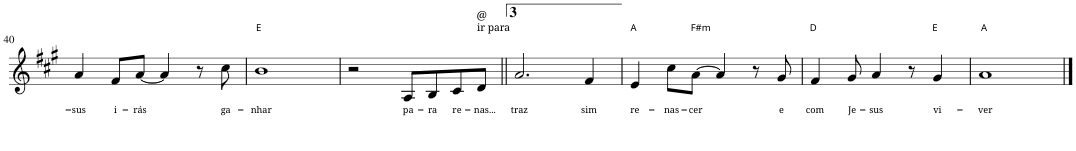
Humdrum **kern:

**kern	**text
*part1	*part1
*staff1	*staff1
*I"P1	*
!!LO:PB:g=z
*clefG2	*
*k[f#c#g#]	*
*A:	*
*M4/4	*
=40	=40
!	!LO:LY:b
4a/	-sus
!	!LO:LY:b
8f#/L	i-
!	!LO:LY:b
[8a/J	-rás
4a/]	.
8r	.
!	!LO:LY:b
8cc#\	ga-
=41	=41
!LO:TX:a:t=E	!
!	!LO:LY:b
1b	-nhar
=42	=42
2r	.
!	!LO:LY:b
8A/L	pa-
!	!LO:LY:b
8B/	-ra
!	!LO:LY:b
8c#/	re-
!LO:TX:a:t=ir para	!
!LO:TX:a:t=@	!
!	!LO:LY:b
8d/J	-nas...
=43||	=43||
!	!LO:LY:b
2.a/	traz
!	!LO:LY:b
4f#/	sim
=44	=44
!LO:TX:a:t=A	!
!	!LO:LY:b
4e/	re-
!	!LO:LY:b
8cc#\L	-nas-
!LO:TX:a:t=F#m	!
!	!LO:LY:b
[8a\J	-cer
4a/]	.
8r	.
!	!LO:LY:b
8g#/	e
=45	=45
!LO:TX:a:t=D	!
!	!LO:LY:b
4f#/	com
!	!LO:LY:b
8g#/	Je-
!	!LO:LY:b
4a/	-sus
8r	.
!LO:TX:a:t=E	!
!	!LO:LY:b
4g#/	vi-
=46	=46
!LO:TX:a:t=A	!
!	!LO:LY:b
1a	-ver
==	==
*-	*-
